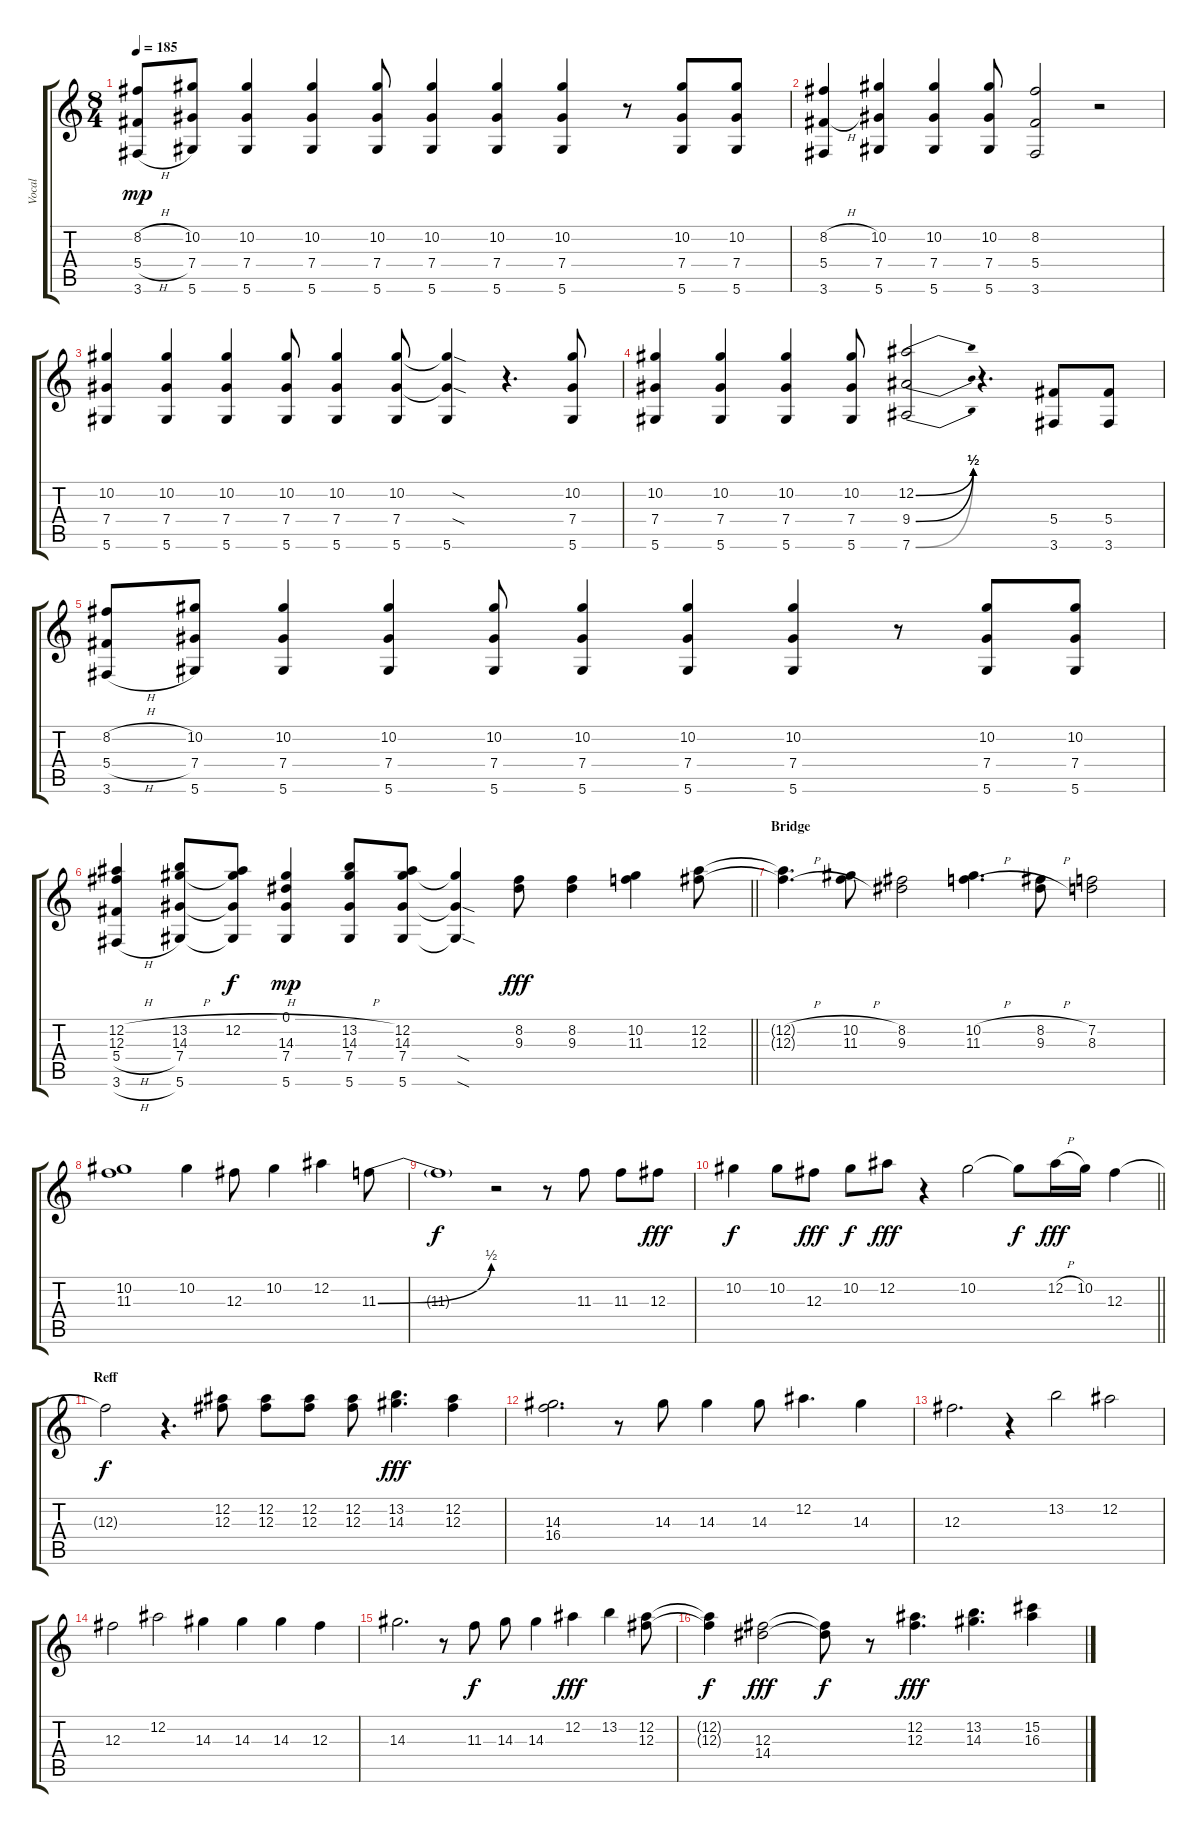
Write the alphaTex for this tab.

\track ("Vocal" "Vocal") {instrument acousticguitarsteel}
\staff {score tabs}
\tuning (Eb4 Bb3 Gb3 Db3 Ab2 Eb2) {hide}
\ts (8 4)
\tempo 185
\clef g2
\ks c
(8.2{h} 5.4{h} 3.6{h}).8{dy mp} (10.2 7.4 5.6).8 (10.2 7.4 5.6).4 (10.2 7.4 5.6).4 (10.2 7.4 5.6).8 (10.2 7.4 5.6).4 (10.2 7.4 5.6).4 (10.2 7.4 5.6).4 r.8 (10.2 7.4 5.6).8 (10.2 7.4 5.6).8 |
(8.2{h} 5.4{h} 3.6).4 (10.2 7.4 5.6).4 (10.2 7.4 5.6).4 (10.2 7.4 5.6).8 (8.2 5.4 3.6).2 r.2 |
(10.2 7.4 5.6).4 (10.2 7.4 5.6).4 (10.2 7.4 5.6).4 (10.2 7.4 5.6).8 (10.2 7.4 5.6).4 (10.2 7.4 5.6).8 (10.2{sod t} 7.4{sod t} 5.6).4 r.4{d} (10.2 7.4 5.6).8 |
(10.2 7.4 5.6).4 (10.2 7.4 5.6).4 (10.2 7.4 5.6).4 (10.2 7.4 5.6).8 (12.2{be (bend 0 0 60 2)} 9.4{be (bend 0 0 60 2)} 7.6{be (bend 0 0 60 2)}).2 r.4{d} (5.4 3.6).8 (5.4 3.6).8 |
(8.2{h} 5.4{h} 3.6{h}).8 (10.2 7.4 5.6).8 (10.2 7.4 5.6).4 (10.2 7.4 5.6).4 (10.2 7.4 5.6).8 (10.2 7.4 5.6).4 (10.2 7.4 5.6).4 (10.2 7.4 5.6).4 r.8 (10.2 7.4 5.6).8 (10.2 7.4 5.6).8 |
\barLineRight lightlight
(12.2{h} 12.3 5.4{h} 3.6{h}).4 (13.2{h} 14.3 7.4 5.6).8 (12.2{h} 14.3{t} 7.4{t} 5.6{t}).8{dy f} (0.1 14.3 7.4 5.6).4{dy mp} (13.2{h} 14.3 7.4 5.6).8 (12.2 14.3 7.4 5.6).8 (14.3{t} 7.4{sod t} 5.6{sod t}).4 (8.2 9.3).8{dy fff} (8.2 9.3).4 (10.2 11.3).4 (12.2 12.3).8 |
\section ("" "Bridge")
(12.2{h t} 12.3{h t}).4{d} (10.2{h} 11.3{h}).8 (8.2 9.3).2 (10.2{h} 11.3{h}).4{d} (8.2{h} 9.3{h}).8 (7.2 8.3).2 |
(10.2 11.3).1 10.2.4 12.3.8 10.2.4 12.2.4 11.3{be (bend 0 0 60 2)}.8 |
11.3{t}.1{dy f} r.2 r.8 11.3.8 11.3.8 12.3.8{dy fff} |
\barLineRight lightlight
10.2.4{dy f} 10.2.8 12.3.8{dy fff} 10.2.8{dy f} 12.2.8{dy fff} r.4 10.2.2 10.2{t}.8{dy f} 12.2{h}.16{dy fff} 10.2.16 12.3.4 |
\section ("" "Reff")
12.3{t}.2{dy f} r.4{d} (12.2 12.3).8 (12.2 12.3).8 (12.2 12.3).8 (12.2 12.3).8 (13.2 14.3).4{d dy fff} (12.2 12.3).4 |
(14.3 16.4).2{d} r.8 14.3.8 14.3.4 14.3.8 12.2.4{d} 14.3.4 |
12.3.2{d} r.4 13.2.2 12.2.2 |
12.3.2 12.2.2 14.3.4 14.3.4 14.3.4 12.3.4 |
14.3.2{d} r.8 11.3.8{dy f} 14.3.8 14.3.4 12.2.4{dy fff} 13.2.4 (12.2 12.3).8 |
(12.2{t} 12.3{t}).4{dy f} (12.3 14.4).2{dy fff} (12.3{t} 14.4{t}).8{dy f} r.8 (12.2 12.3).4{d dy fff} (13.2 14.3).4{d} (15.2 16.3).4
